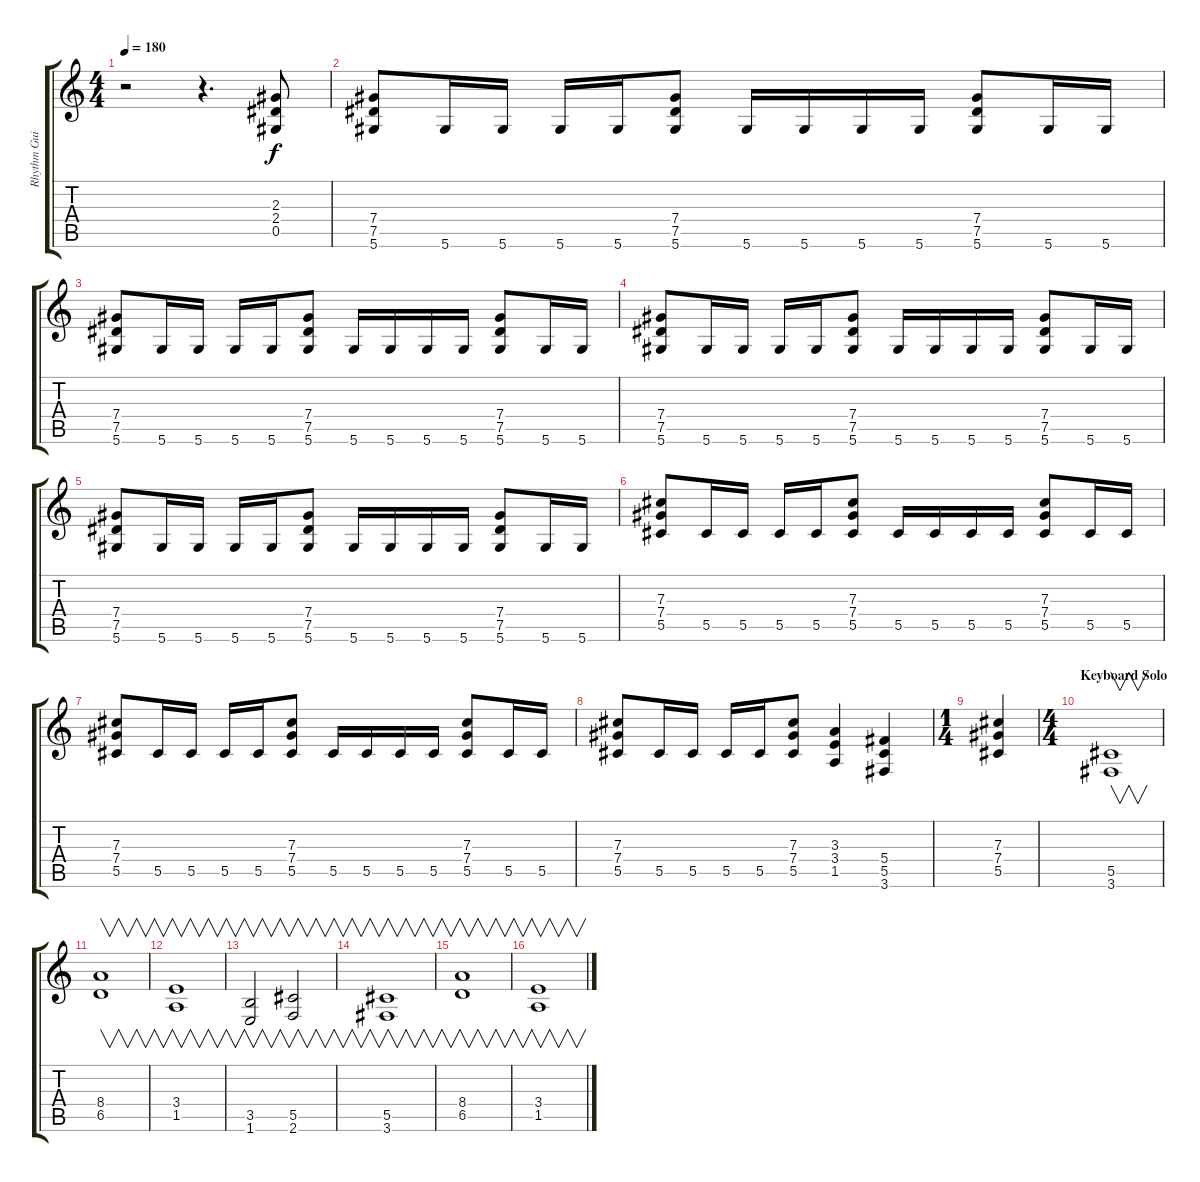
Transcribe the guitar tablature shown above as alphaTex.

\track ("Rhythm Guitar" "Rhythm Gui") {instrument overdrivenguitar}
\staff {score tabs}
\tuning (Eb4 Bb3 Gb3 Db3 Ab2 Eb2) {hide}
\ts (4 4)
\tempo 180
\clef g2
\ks c
r.2{dy f} r.4{d} (2.3 2.4 0.5).8{volume 12} |
(7.4 7.5 5.6).8 5.6.16 5.6.16 5.6.16 5.6.16 (7.4 7.5 5.6).8 5.6.16 5.6.16 5.6.16 5.6.16 (7.4 7.5 5.6).8 5.6.16 5.6.16 |
(7.4 7.5 5.6).8 5.6.16 5.6.16 5.6.16 5.6.16 (7.4 7.5 5.6).8 5.6.16 5.6.16 5.6.16 5.6.16 (7.4 7.5 5.6).8 5.6.16 5.6.16 |
(7.4 7.5 5.6).8 5.6.16 5.6.16 5.6.16 5.6.16 (7.4 7.5 5.6).8 5.6.16 5.6.16 5.6.16 5.6.16 (7.4 7.5 5.6).8 5.6.16 5.6.16 |
(7.4 7.5 5.6).8 5.6.16 5.6.16 5.6.16 5.6.16 (7.4 7.5 5.6).8 5.6.16 5.6.16 5.6.16 5.6.16 (7.4 7.5 5.6).8 5.6.16 5.6.16 |
(7.3 7.4 5.5).8 5.5.16 5.5.16 5.5.16 5.5.16 (7.3 7.4 5.5).8 5.5.16 5.5.16 5.5.16 5.5.16 (7.3 7.4 5.5).8 5.5.16 5.5.16 |
(7.3 7.4 5.5).8 5.5.16 5.5.16 5.5.16 5.5.16 (7.3 7.4 5.5).8 5.5.16 5.5.16 5.5.16 5.5.16 (7.3 7.4 5.5).8 5.5.16 5.5.16 |
(7.3 7.4 5.5).8 5.5.16 5.5.16 5.5.16 5.5.16 (7.3 7.4 5.5).8 (3.3 3.4 1.5).4 (5.4 5.5 3.6).4 |
\ts (1 4)
(7.3 7.4 5.5).4 |
\ts (4 4)
\section ("" "Keyboard Solo")
(5.5 3.6).1{v} |
(8.4 6.5).1{v} |
(3.4 1.5).1{v} |
(3.5 1.6).2{v} (5.5 2.6).2{v} |
(5.5 3.6).1{v} |
(8.4 6.5).1{v} |
(3.4 1.5).1{v}
